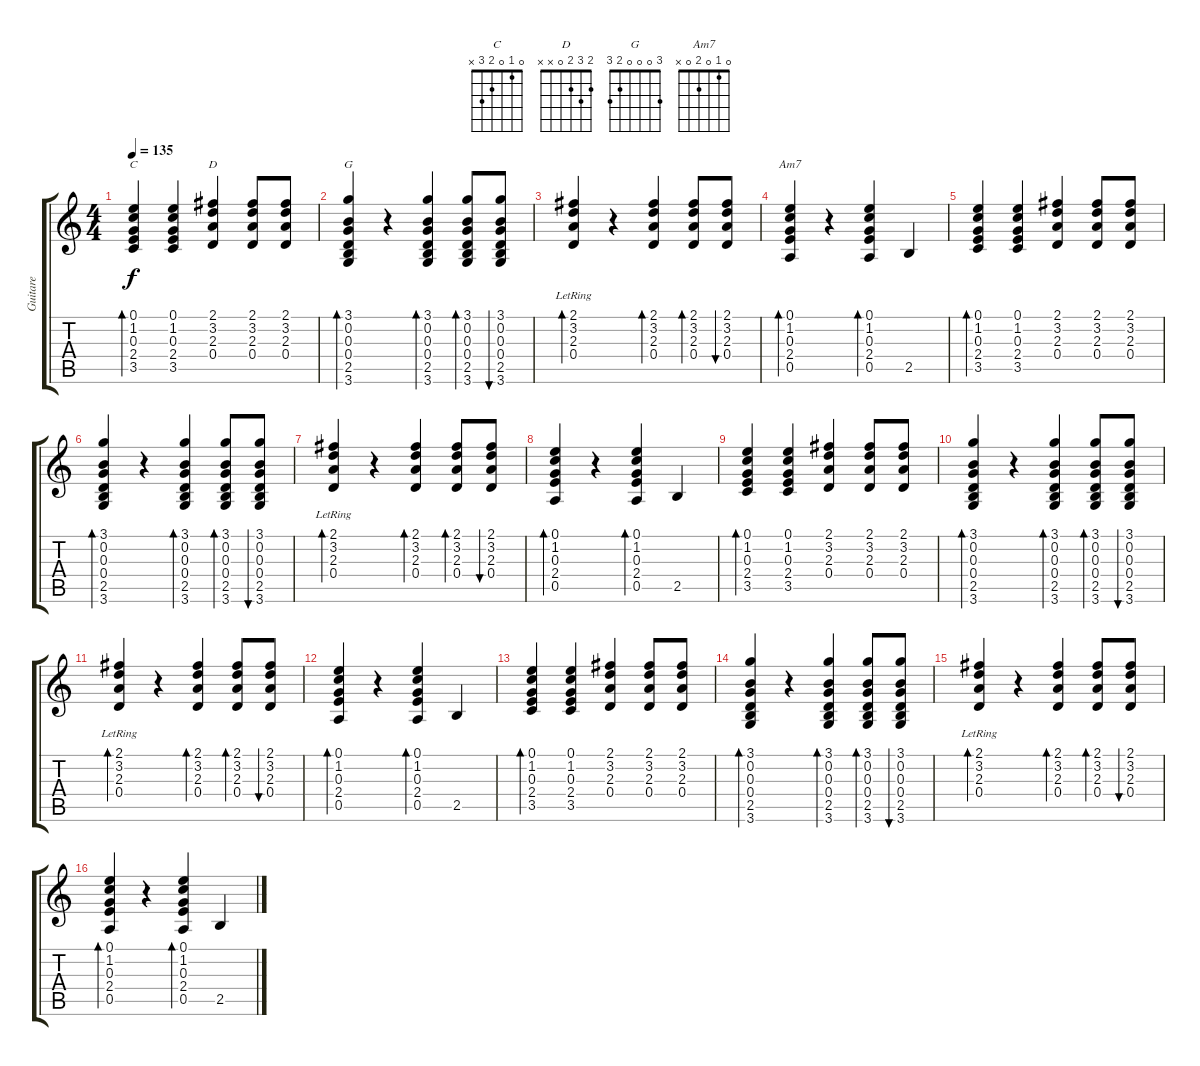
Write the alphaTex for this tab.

\track ("Guitare" "Guitare") {instrument acousticguitarsteel}
\staff {score tabs}
\tuning (E4 B3 G3 D3 A2 E2) {hide}
\chord ("C" 0 1 0 2 3 x)
\chord ("D" 2 3 2 0 x x)
\chord ("G" 3 0 0 0 2 3)
\chord ("Am7" 0 1 0 2 0 x)
\ts (4 4)
\tempo 135
\clef g2
\ks c
(0.1 1.2 0.3 2.4 3.5).4{bd 30 ch "C" dy f} (0.1 1.2 0.3 2.4 3.5).4 (2.1 3.2 2.3 0.4).4{ch "D"} (2.1 3.2 2.3 0.4).8 (2.1 3.2 2.3 0.4).8 |
(3.1 0.2 0.3 0.4 2.5 3.6).4{bd 30 ch "G"} r.4 (3.1 0.2 0.3 0.4 2.5 3.6).4{bd 30} (3.1 0.2 0.3 0.4 2.5 3.6).8{bd 30} (3.1 0.2 0.3 0.4 2.5 3.6).8{bu 30} |
(2.1{lr} 3.2{lr} 2.3{lr} 0.4{lr}).4{bd 30} r.4 (2.1 3.2 2.3 0.4).4{bd 30} (2.1 3.2 2.3 0.4).8{bd 30} (2.1 3.2 2.3 0.4).8{bu 30} |
(0.1 1.2 0.3 2.4 0.5).4{bd 30 ch "Am7"} r.4 (0.1 1.2 0.3 2.4 0.5).4{bd 30} 2.5.4 |
(0.1 1.2 0.3 2.4 3.5).4{bd 30} (0.1 1.2 0.3 2.4 3.5).4 (2.1 3.2 2.3 0.4).4 (2.1 3.2 2.3 0.4).8 (2.1 3.2 2.3 0.4).8 |
(3.1 0.2 0.3 0.4 2.5 3.6).4{bd 30} r.4 (3.1 0.2 0.3 0.4 2.5 3.6).4{bd 30} (3.1 0.2 0.3 0.4 2.5 3.6).8{bd 30} (3.1 0.2 0.3 0.4 2.5 3.6).8{bu 30} |
(2.1{lr} 3.2{lr} 2.3{lr} 0.4{lr}).4{bd 30} r.4 (2.1 3.2 2.3 0.4).4{bd 30} (2.1 3.2 2.3 0.4).8{bd 30} (2.1 3.2 2.3 0.4).8{bu 30} |
(0.1 1.2 0.3 2.4 0.5).4{bd 30} r.4 (0.1 1.2 0.3 2.4 0.5).4{bd 30} 2.5.4 |
(0.1 1.2 0.3 2.4 3.5).4{bd 30} (0.1 1.2 0.3 2.4 3.5).4 (2.1 3.2 2.3 0.4).4 (2.1 3.2 2.3 0.4).8 (2.1 3.2 2.3 0.4).8 |
(3.1 0.2 0.3 0.4 2.5 3.6).4{bd 30} r.4 (3.1 0.2 0.3 0.4 2.5 3.6).4{bd 30} (3.1 0.2 0.3 0.4 2.5 3.6).8{bd 30} (3.1 0.2 0.3 0.4 2.5 3.6).8{bu 30} |
(2.1{lr} 3.2{lr} 2.3{lr} 0.4{lr}).4{bd 30} r.4 (2.1 3.2 2.3 0.4).4{bd 30} (2.1 3.2 2.3 0.4).8{bd 30} (2.1 3.2 2.3 0.4).8{bu 30} |
(0.1 1.2 0.3 2.4 0.5).4{bd 30} r.4 (0.1 1.2 0.3 2.4 0.5).4{bd 30} 2.5.4 |
(0.1 1.2 0.3 2.4 3.5).4{bd 30} (0.1 1.2 0.3 2.4 3.5).4 (2.1 3.2 2.3 0.4).4 (2.1 3.2 2.3 0.4).8 (2.1 3.2 2.3 0.4).8 |
(3.1 0.2 0.3 0.4 2.5 3.6).4{bd 30} r.4 (3.1 0.2 0.3 0.4 2.5 3.6).4{bd 30} (3.1 0.2 0.3 0.4 2.5 3.6).8{bd 30} (3.1 0.2 0.3 0.4 2.5 3.6).8{bu 30} |
(2.1{lr} 3.2{lr} 2.3{lr} 0.4{lr}).4{bd 30} r.4 (2.1 3.2 2.3 0.4).4{bd 30} (2.1 3.2 2.3 0.4).8{bd 30} (2.1 3.2 2.3 0.4).8{bu 30} |
(0.1 1.2 0.3 2.4 0.5).4{bd 30} r.4 (0.1 1.2 0.3 2.4 0.5).4{bd 30} 2.5.4
